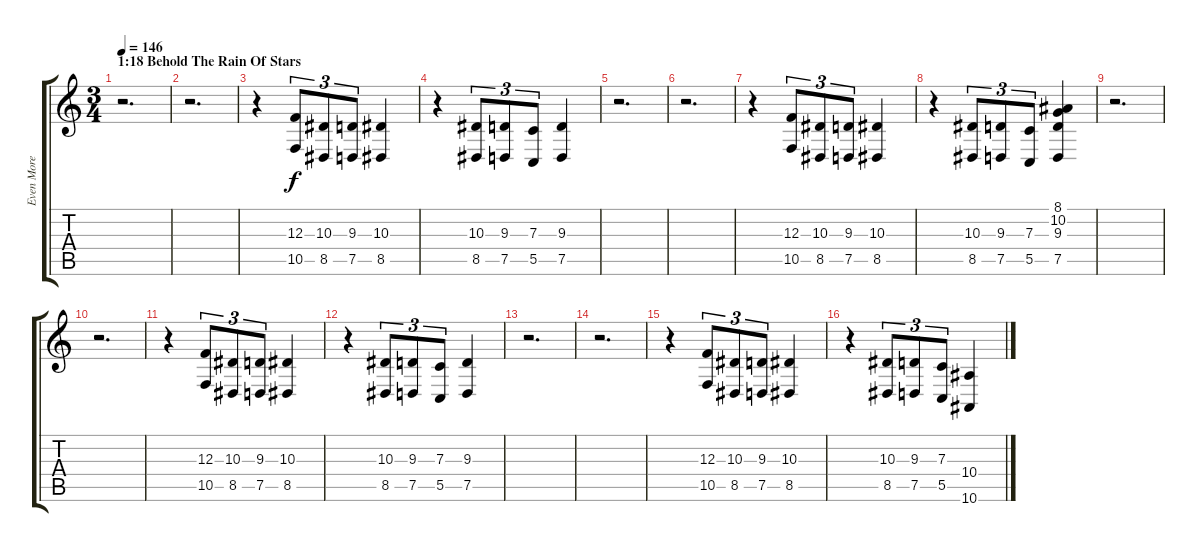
\track ("Even More More Keys" "Even More ") {instrument oboe}
\staff {score tabs}
\tuning (D4 A3 F3 C3 G2 C2) {hide}
\ts (3 4)
\section ("" "1:18 Behold The Rain Of Stars")
\tempo 146
\clef g2
\ks c
r.2{d dy mf} |
r.2{d} |
r.4 (12.3 10.5).8{tu (3 2) dy f} (10.3 8.5).8{tu (3 2)} (9.3 7.5).8{tu (3 2)} (10.3 8.5).4 |
r.4 (10.3 8.5).8{tu (3 2)} (9.3 7.5).8{tu (3 2)} (7.3 5.5).8{tu (3 2)} (9.3 7.5).4 |
r.2{d} |
r.2{d} |
r.4 (12.3 10.5).8{tu (3 2)} (10.3 8.5).8{tu (3 2)} (9.3 7.5).8{tu (3 2)} (10.3 8.5).4 |
r.4 (10.3 8.5).8{tu (3 2)} (9.3 7.5).8{tu (3 2)} (7.3 5.5).8{tu (3 2)} (8.1 10.2 9.3 7.5).4 |
r.2{d} |
r.2{d} |
r.4 (12.3 10.5).8{tu (3 2)} (10.3 8.5).8{tu (3 2)} (9.3 7.5).8{tu (3 2)} (10.3 8.5).4 |
r.4 (10.3 8.5).8{tu (3 2)} (9.3 7.5).8{tu (3 2)} (7.3 5.5).8{tu (3 2)} (9.3 7.5).4 |
r.2{d} |
r.2{d} |
r.4 (12.3 10.5).8{tu (3 2)} (10.3 8.5).8{tu (3 2)} (9.3 7.5).8{tu (3 2)} (10.3 8.5).4 |
r.4 (10.3 8.5).8{tu (3 2)} (9.3 7.5).8{tu (3 2)} (7.3 5.5).8{tu (3 2)} (10.4 10.6).4
